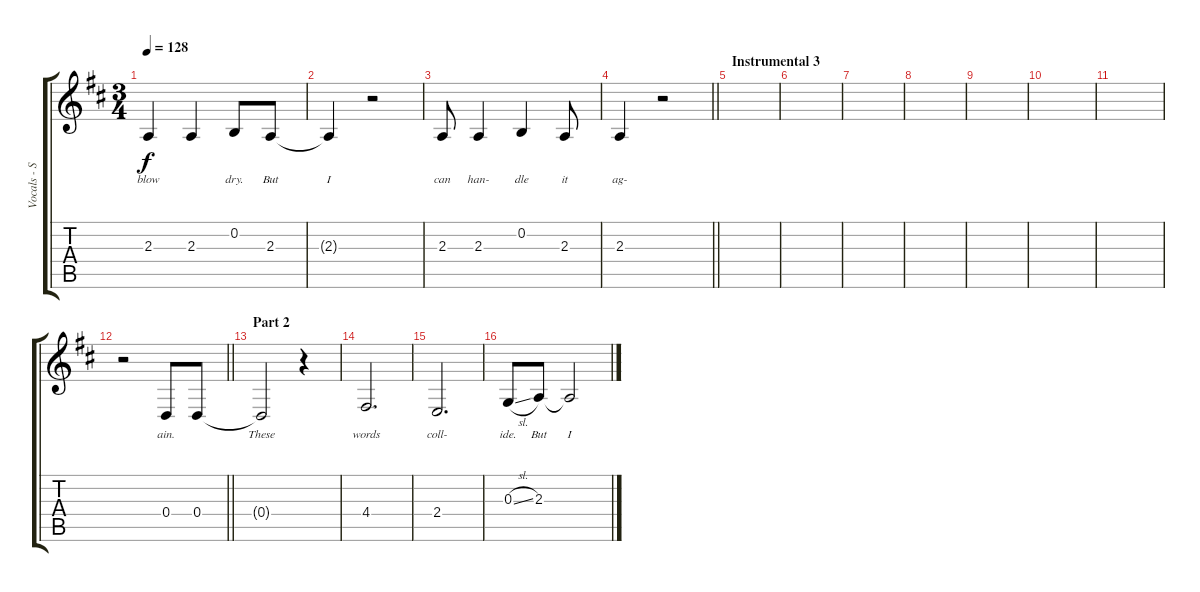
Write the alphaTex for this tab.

\track ("Vocals - Simon Neil" "Vocals - S") {instrument altosax}
\staff {score tabs}
\tuning (E4 B3 G3 D3 A2 E2) {hide}
\ts (3 4)
\tempo 128
\clef g2
\ks d
2.3.4{lyrics (0 "blow") lyrics (1 "") lyrics (2 "") lyrics (3 "") lyrics (4 "") dy f} 2.3.4{lyrics (0 "") lyrics (1 "") lyrics (2 "") lyrics (3 "") lyrics (4 "")} 0.2.8{lyrics (0 "dry.") lyrics (1 "") lyrics (2 "") lyrics (3 "") lyrics (4 "")} 2.3.8{lyrics (0 "But") lyrics (1 "") lyrics (2 "") lyrics (3 "") lyrics (4 "")} |
2.3{t}.4{lyrics (0 "I") lyrics (1 "") lyrics (2 "") lyrics (3 "") lyrics (4 "")} r.2 |
2.3.8{lyrics (0 "can") lyrics (1 "") lyrics (2 "") lyrics (3 "") lyrics (4 "")} 2.3.4{lyrics (0 "han-") lyrics (1 "") lyrics (2 "") lyrics (3 "") lyrics (4 "")} 0.2.4{lyrics (0 "dle") lyrics (1 "") lyrics (2 "") lyrics (3 "") lyrics (4 "")} 2.3.8{lyrics (0 "it") lyrics (1 "") lyrics (2 "") lyrics (3 "") lyrics (4 "")} |
\barLineRight lightlight
2.3.4{lyrics (0 "ag-") lyrics (1 "") lyrics (2 "") lyrics (3 "") lyrics (4 "")} r.2 |
\section ("" "Instrumental 3")
|
|
|
|
|
|
|
\barLineRight lightlight
r.2 0.4.8{lyrics (0 "ain.") lyrics (1 "") lyrics (2 "") lyrics (3 "") lyrics (4 "")} 0.4.8{lyrics (0 "") lyrics (1 "") lyrics (2 "") lyrics (3 "") lyrics (4 "")} |
\section ("" "Part 2")
0.4{t}.2{lyrics (0 "These") lyrics (1 "") lyrics (2 "") lyrics (3 "") lyrics (4 "")} r.4 |
4.4.2{d lyrics (0 "words") lyrics (1 "") lyrics (2 "") lyrics (3 "") lyrics (4 "")} |
2.4.2{d lyrics (0 "coll-") lyrics (1 "") lyrics (2 "") lyrics (3 "") lyrics (4 "")} |
0.3{sl}.8{lyrics (0 "ide.") lyrics (1 "") lyrics (2 "") lyrics (3 "") lyrics (4 "")} 2.3.8{lyrics (0 "But") lyrics (1 "") lyrics (2 "") lyrics (3 "") lyrics (4 "")} 2.3{t}.2{lyrics (0 "I") lyrics (1 "") lyrics (2 "") lyrics (3 "") lyrics (4 "")}
